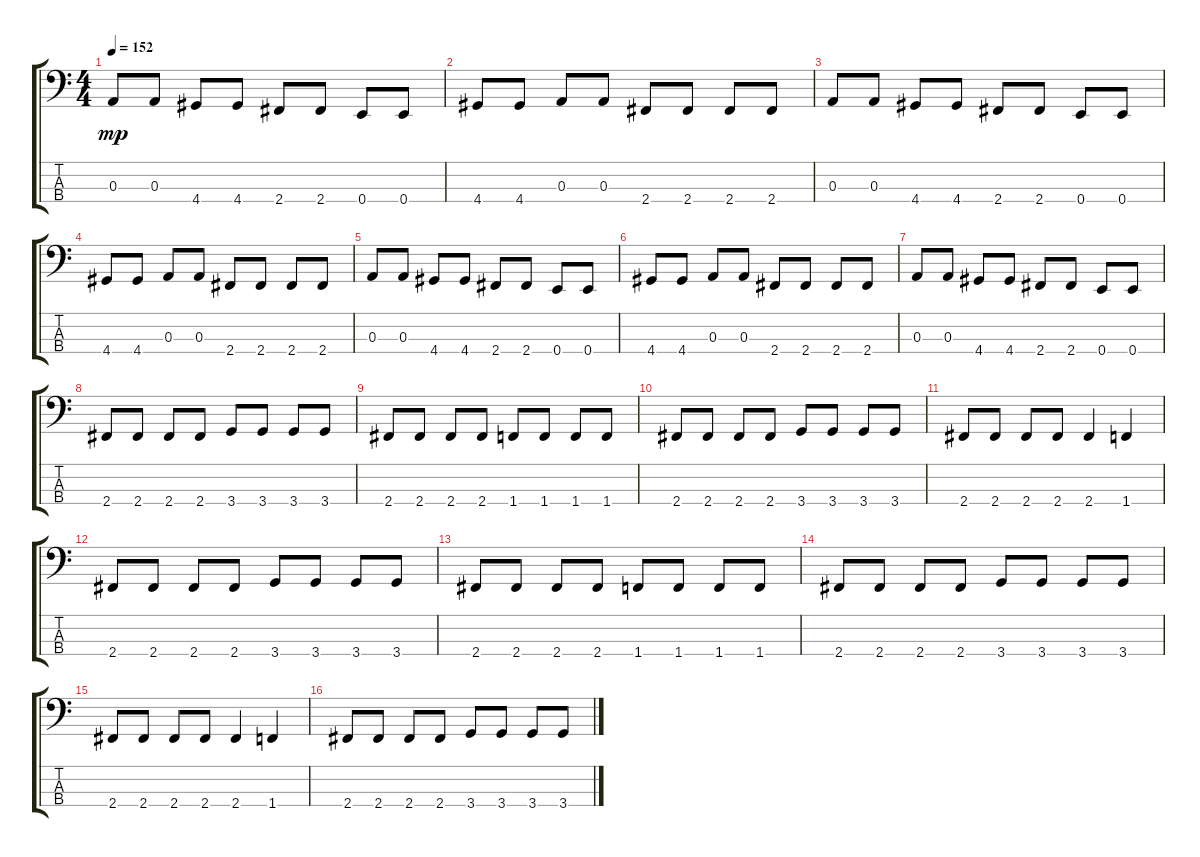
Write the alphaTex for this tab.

\track "" {instrument electricbasspick}
\staff {score tabs}
\tuning (G2 D2 A1 E1) {hide}
\ts (4 4)
\tempo 152
\clef f4
\ks c
0.3.8{dy mp} 0.3.8 4.4.8 4.4.8 2.4.8 2.4.8 0.4.8 0.4.8 |
4.4.8 4.4.8 0.3.8 0.3.8 2.4.8 2.4.8 2.4.8 2.4.8 |
0.3.8 0.3.8 4.4.8 4.4.8 2.4.8 2.4.8 0.4.8 0.4.8 |
4.4.8 4.4.8 0.3.8 0.3.8 2.4.8 2.4.8 2.4.8 2.4.8 |
0.3.8 0.3.8 4.4.8 4.4.8 2.4.8 2.4.8 0.4.8 0.4.8 |
4.4.8 4.4.8 0.3.8 0.3.8 2.4.8 2.4.8 2.4.8 2.4.8 |
0.3.8 0.3.8 4.4.8 4.4.8 2.4.8 2.4.8 0.4.8 0.4.8 |
2.4.8 2.4.8 2.4.8 2.4.8 3.4.8 3.4.8 3.4.8 3.4.8 |
2.4.8 2.4.8 2.4.8 2.4.8 1.4.8 1.4.8 1.4.8 1.4.8 |
2.4.8 2.4.8 2.4.8 2.4.8 3.4.8 3.4.8 3.4.8 3.4.8 |
2.4.8 2.4.8 2.4.8 2.4.8 2.4.4 1.4.4 |
2.4.8 2.4.8 2.4.8 2.4.8 3.4.8 3.4.8 3.4.8 3.4.8 |
2.4.8 2.4.8 2.4.8 2.4.8 1.4.8 1.4.8 1.4.8 1.4.8 |
2.4.8 2.4.8 2.4.8 2.4.8 3.4.8 3.4.8 3.4.8 3.4.8 |
2.4.8 2.4.8 2.4.8 2.4.8 2.4.4 1.4.4 |
2.4.8 2.4.8 2.4.8 2.4.8 3.4.8 3.4.8 3.4.8 3.4.8
